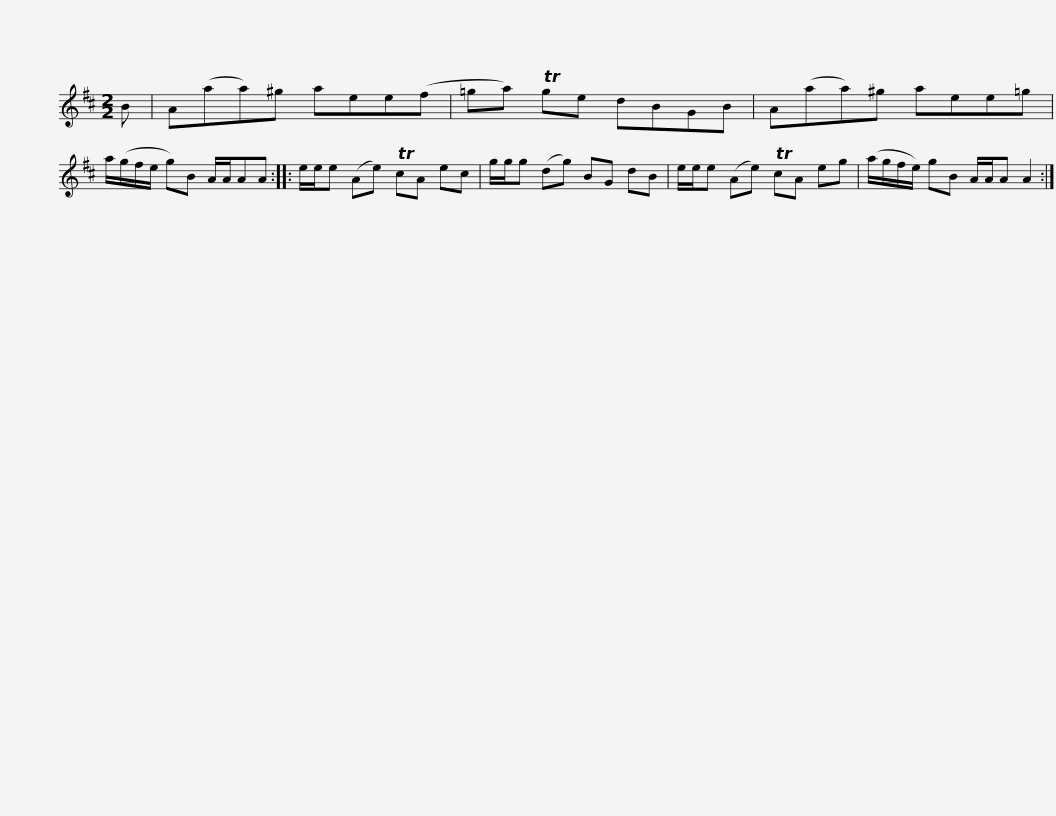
X:1
L:1/8
M:2/2
I:linebreak $
K:D
V:1 treble
V:1
 B | A(aa)^g aee(f | =ga) Tge dBGB | A(aa)^g aee=g | a/(g/f/e/ g)B A/A/AA ::$ %5
 e/e/e (Ae) TcA ec | g/g/g (dg) BG dB | e/e/e (Ae) TcA eg | (a/g/f/e/) gB A/A/A A2 :| %9
